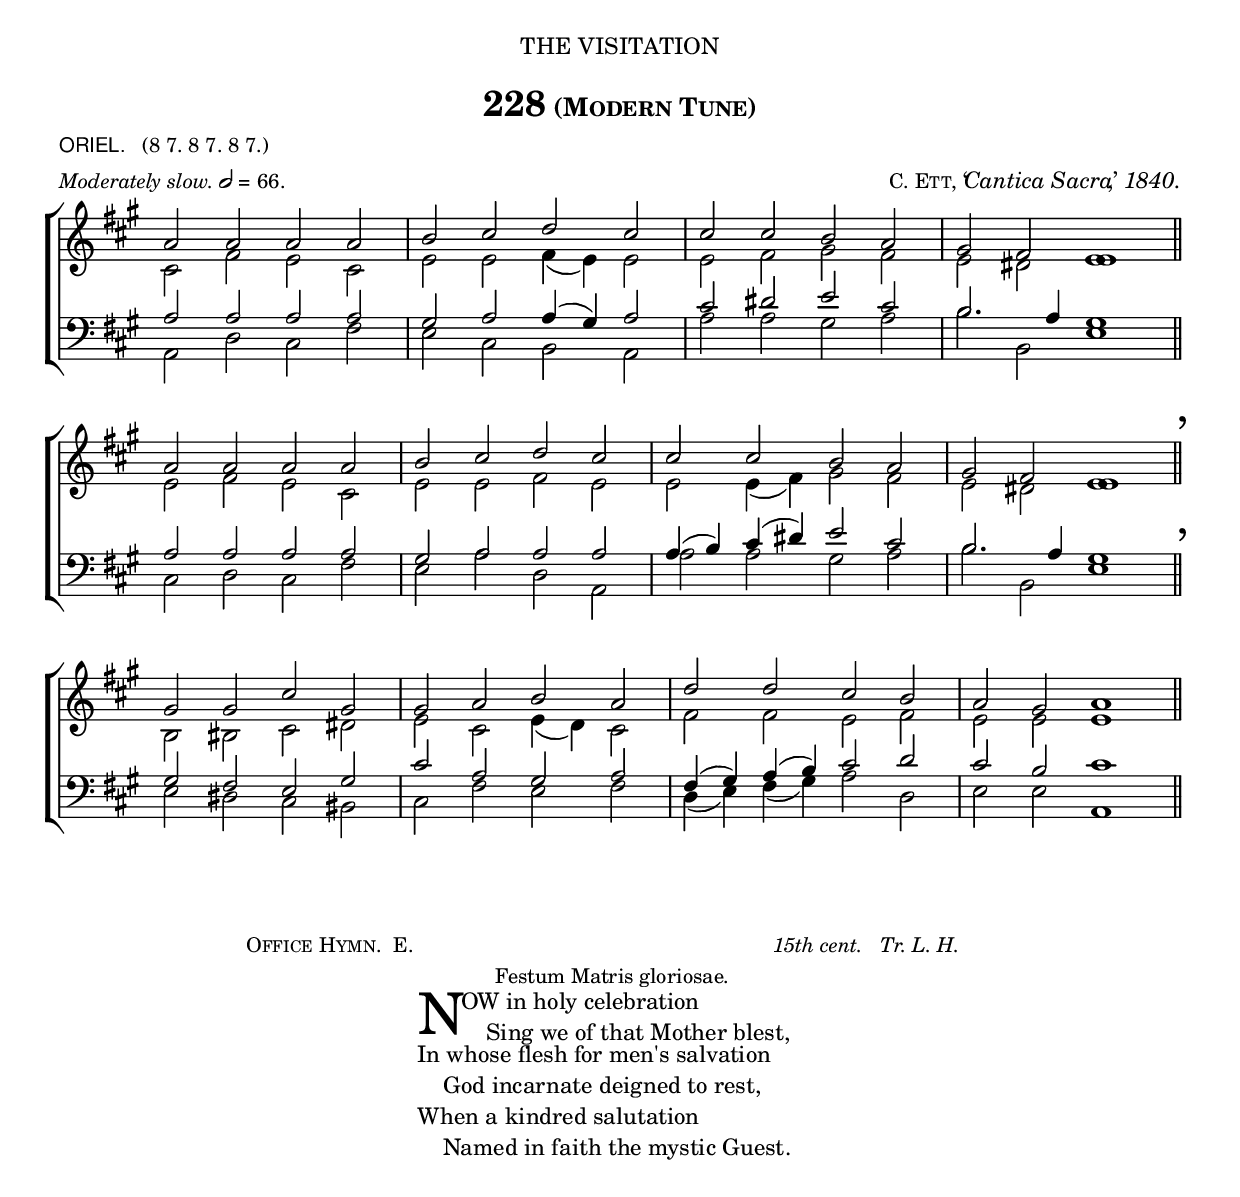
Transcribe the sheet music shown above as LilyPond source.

%%% 357.png
%%% Hymn 228. (Modern Tune) Oriel. Now in holy celebration.
%%% Rev 1.

\version "2.10.23"

\header {
	dedication = \markup { \center-align { "THE VISITATION" \hspace #0.1 }}
	title = \markup { "228" \large \smallCaps "(Modern Tune)" }
	poet = \markup { \small { \sans "ORIEL." \hspace #1 \roman  "(8 7. 8 7. 8 7.)" } }
	meter =  \markup { \small { \italic "Moderately slow." \general-align #Y #DOWN \note #"2" #0.5 = 66.} }
	arranger = \markup { \small \smallCaps "C. Ett," "‘" \hspace #-1 \italic "Cantica Sacra" \hspace #-1.2 ",’" \italic "1840." }
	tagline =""
			}

%%%%%%%%%%%%%%%%%%%%%%%%%%%%macros begin
%%generates the breathmarks
breathmark = { 
	\override Score.RehearsalMark #'break-visibility = #begin-of-line-invisible
	\override Score.RehearsalMark #'Y-offset = #'4.0
	\override Score.RehearsalMark #'X-offset = #'-0.5
	\mark \markup { \fontsize #4 "," }
	}

%% Macro to push notes rightwards
push = { \once \override Dots #'transparent = ##t
	\once \override NoteColumn #'force-hshift = #-0.07 }

%%%%%%%%%%%%%%%%%%%%%%%%%%%macros end

global = {
\time 4/2
\key a \major
\set Staff.midiInstrument = "church organ"
}

soprano = \relative c' { 
  a'2 a a a \bar "|" b cis d cis \bar "|" cis cis b a \bar "|" gis fis \push e1 \bar "||" \break
  a2 a a a \bar "|" b cis d cis \bar "|" cis cis b a \bar "|" gis fis \push e1 \breathmark \bar "||" \break
  gis2 gis cis gis \bar "|" gis a b a \bar "|" d d cis b \bar "|" a gis a1 \bar "||" }
 
alto = \relative c' { 
  cis2 fis e cis \bar "|" e e fis4(e) e2 \bar "|" e fis gis fis \bar "|" e dis e1 \bar "||" \break
  e2 fis e cis \bar "|" e e fis e \bar "|" e e4(fis) gis2 fis \bar "|" e dis e1 \bar "||" \break
  b2 bis cis dis \bar "|" e cis e4(d) cis2 \bar "|" fis fis e fis \bar "|" e e e1 \bar "||"  }

tenor = \relative c { \clef bass 
  a'2 a a a \bar "|" gis a a4(gis) a2 \bar "|" cis dis e cis \bar "|" \once \override NoteColumn #'force-hshift = #-0.5 b2. a4 gis1 \bar "||" \break
  a2 a a a \bar "|" gis a a a \bar "|" a4(b) cis(dis) e2 cis \bar "|" \once \override NoteColumn #'force-hshift = #-0.5 b2. a4 gis1 \bar "||" \break
  gis2 fis e gis \bar "|" cis a gis a \bar "|" fis4(gis) a(b) cis2 d \bar "|" cis b cis1 \bar "||" }

bass = \relative c { \clef bass 
  a2 d cis fis \bar "|" e cis b a \bar "|" a' a gis a \bar "|" b b, e1 \bar "||" \break
  cis2 d cis fis \bar "|" e a d, a \bar "|" a' a gis a \bar "|" b b, e1 \bar "||" \break
  e2 dis cis bis \bar "|" cis fis e fis \bar "|" d4(e) fis(gis) a2 d, \bar "|" e e a,1 \bar "||" }

#(ly:set-option 'point-and-click #f)

\paper {
  #(set-paper-size "a4")
%  annotate-spacing = ##t
  print-page-number = ##f
  ragged-last-bottom = ##t
  ragged-bottom = ##t
}

\book{

\score{
\new ChoirStaff
<<
	\context Staff = upper <<
	\context Voice = sopranos { \voiceOne \global \soprano }
	\context Voice = altos { \voiceTwo \global \alto }
							>>
		\context Staff = lower <<
		\context Voice = tenors { \voiceOne \global \tenor }
		\context Voice = basses { \voiceTwo \global \bass}
								>>
>>

\layout {
	indent=0
	\context { \Score \remove "Bar_number_engraver" }
	\context { \Staff \remove "Time_signature_engraver" }
	\context { \Score \remove "Mark_engraver" }
		\context { \Staff \consists "Mark_engraver" }
	}
%%midi
\midi { \context { \Score tempoWholesPerMinute = #(ly:make-moment 66 2)}}%% midi score bracket

}%%score

\markup "                   "  %%% force blank space before start of lyrics

\markup "                   "

%%% Lyric titles and attributions

\markup { \hspace #18 \small {  \column { \line {\smallCaps  "Office Hymn."   " E." \hspace #34 \italic "15th cent.   Tr. L. H." }   
					 \line { \hspace #24 "Festum Matris gloriosae." }
                                        % \line { "                    "}
}}}


%%% Lyrics

\markup { \hspace #32 %%add space as necc. to center the column
          \column { %% super column of everything
	              \column { %%verse 1 is a column of 2 lines  
	                  \line { \hspace #2.6 \column { \lower #2.4 \fontsize #8 "N" }   %%Drop Cap goes here
				  \hspace #-1.0   %% adjust this if other letters are too far from Drop Cap
				  \column  { \raise #0.0 "OW in holy celebration"
			                                 "    Sing we of that Mother blest," } }     
	                  \line {  \hspace #2.5  %%adjust hspace until this line left edge is flush with Drop Cap
				   \lower  #1.56  %%adjust this until the line spacing looks right
				   \column {   
					   "In whose flesh for men's salvation"
					   "    God incarnate deigned to rest,"
					   "When a kindred salutation"
					   "    Named in faith the mystic Guest."
					   "                " %%% adds vertical spacing between verses
			}}
 			         } %%% finish verse 1

			
	  } %%% end super column
}

%%fake score block to occupy space and force a pagebreak.  Can't think of a better way of doing this.
\score{
	{s4 }
\header { breakbefore = ##f piece = ##f opus = ##f tagline = ##f }
\layout{	
	\context { \Staff
		\remove Time_signature_engraver
		\remove Key_engraver
		\remove Clef_engraver
		\remove Staff_symbol_engraver
}}}

%%% Second page
%%% Continuation of lyrics

\markup { \hspace #26 %%add space as necc. to center the column
          \column { %% super column of everything				 	 
		        \hspace #1  % adds vertical spacing between verses  

			\line { "2*" \hspace #-0.4
			   \column {	     
				   "Lo, the advent Word confessing,"
				   "    Spake for joy the voice yet dumb,"
				   "Through his mother's lips addressing"
				   "    Her, of motherhood the sum,—"
				   "Bower of beauty, blest and blessing,"
				   "    Crowned with fruit of Life to come."
				   "                " %%% adds vertical spacing between verses
			}}
			\line { "3  "
			\column {	     
				"‘Whence,’ she cried, at that fair meeting,"
				"    ‘Comes to me this great reward?"
				"For when first I heard the greeting"
				"    Of the Mother of my Lord,"
				"In my womb, the joy repeating,"
				"    Leapt my babe in sweet accord!’"
				   "                " %%% adds vertical spacing between verses
			}}
			\line { "4  "
			\column {	     
				"Lo, at that glad commendation"
				"    Joy found voice in Mary's breast"
				"While in holy exultation"
				"    She her Maker's power confest,"
				"At whose word each generation"
				"    Now henceforward names her blest."
				   "                " %%% adds vertical spacing between verses
			}}
           		\line { "5. "
			   \column {	     
				"Triune Godhead, health supplying,"
				"    Ruler of eternity,"
				"On the Fount of grace relying,"
				"    We uplift our hearts to thee,"
				"Praying that in realms undying"
			"    We at one with Life may be.      Amen."
			}}
	  } %%% end supercolumn
} %%% end markup	  


%%Amen score block
\score {
\new ChoirStaff
	<<
	\context Staff = upper \with { fontsize = #-3 \override StaffSymbol #'staff-space = #(magstep -2) }
		<<
		\context Voice = "sopranos" { \relative c' {\clef treble \global \voiceOne a'1 a \bar "||" }}
		\context Voice = "altos" { \relative c' {\clef treble \global \voiceTwo d1 cis \bar "||" }}
		>>
		\context Lyrics \lyricsto "altos" { \override LyricText #'font-size = #-1 A -- men. }
	\context Staff = lower \with { fontsize = #-3 \override StaffSymbol #'staff-space = #(magstep -2) }
		<<
		\context Voice = "tenors" { \relative c {\clef bass \global \voiceOne fis1 e \bar "||" }}
		\context Voice = "basses" { \relative c {\clef bass \global \voiceTwo d1 a \bar "||" }}
		>>
>>

\header { breakbefore = ##f piece = " " opus = " " }
\layout {
	\context { \Score timing = ##f }
	ragged-right = ##t
	indent = 15\cm
	\context { \Staff \remove "Time_signature_engraver" }
	}%%layout

%%Amen midi
\midi { \context { \Score tempoWholesPerMinute = #(ly:make-moment 66 2) }} %%Amen midi
}%%amen score


} %%% book bracket
